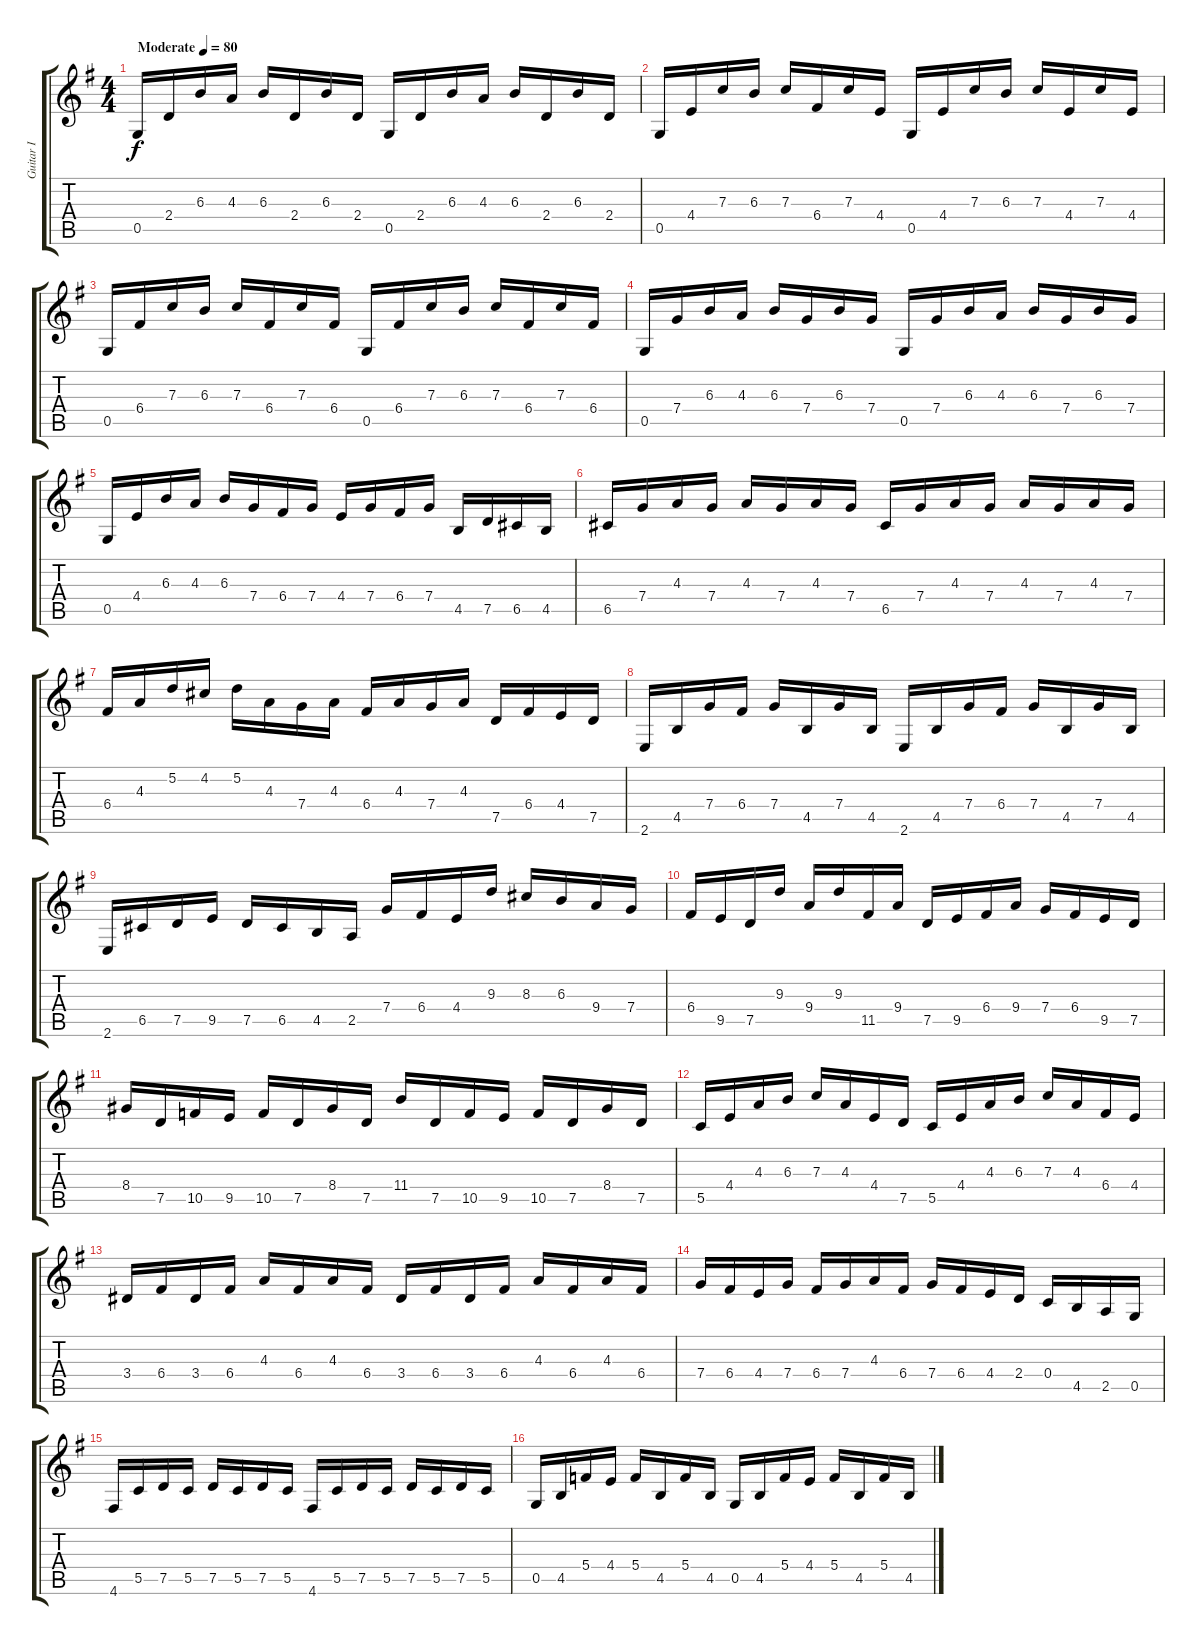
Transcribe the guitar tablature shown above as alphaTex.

\track ("Guitar I" "Guitar I") {instrument acousticguitarnylon}
\staff {score tabs}
\tuning (D4 A3 F3 C3 G2 D2) {hide}
\ts (4 4)
\tempo (80 "Moderate")
\clef g2
\ks g
0.5.16{dy f instrument acousticguitarnylon} 2.4.16 6.3.16 4.3.16 6.3.16 2.4.16 6.3.16 2.4.16 0.5.16 2.4.16 6.3.16 4.3.16 6.3.16 2.4.16 6.3.16 2.4.16 |
0.5.16 4.4.16 7.3.16 6.3.16 7.3.16 6.4.16 7.3.16 4.4.16 0.5.16 4.4.16 7.3.16 6.3.16 7.3.16 4.4.16 7.3.16 4.4.16 |
0.5.16 6.4.16 7.3.16 6.3.16 7.3.16 6.4.16 7.3.16 6.4.16 0.5.16 6.4.16 7.3.16 6.3.16 7.3.16 6.4.16 7.3.16 6.4.16 |
0.5.16 7.4.16 6.3.16 4.3.16 6.3.16 7.4.16 6.3.16 7.4.16 0.5.16 7.4.16 6.3.16 4.3.16 6.3.16 7.4.16 6.3.16 7.4.16 |
0.5.16 4.4.16 6.3.16 4.3.16 6.3.16 7.4.16 6.4.16 7.4.16 4.4.16 7.4.16 6.4.16 7.4.16 4.5.16 7.5.16 6.5.16 4.5.16 |
6.5.16 7.4.16 4.3.16 7.4.16 4.3.16 7.4.16 4.3.16 7.4.16 6.5.16 7.4.16 4.3.16 7.4.16 4.3.16 7.4.16 4.3.16 7.4.16 |
6.4.16 4.3.16 5.2.16 4.2.16 5.2.16 4.3.16 7.4.16 4.3.16 6.4.16 4.3.16 7.4.16 4.3.16 7.5.16 6.4.16 4.4.16 7.5.16 |
2.6.16 4.5.16 7.4.16 6.4.16 7.4.16 4.5.16 7.4.16 4.5.16 2.6.16 4.5.16 7.4.16 6.4.16 7.4.16 4.5.16 7.4.16 4.5.16 |
2.6.16 6.5.16 7.5.16 9.5.16 7.5.16 6.5.16 4.5.16 2.5.16 7.4.16 6.4.16 4.4.16 9.3.16 8.3.16 6.3.16 9.4.16 7.4.16 |
6.4.16 9.5.16 7.5.16 9.3.16 9.4.16 9.3.16 11.5.16 9.4.16 7.5.16 9.5.16 6.4.16 9.4.16 7.4.16 6.4.16 9.5.16 7.5.16 |
8.4.16 7.5.16 10.5.16 9.5.16 10.5.16 7.5.16 8.4.16 7.5.16 11.4.16 7.5.16 10.5.16 9.5.16 10.5.16 7.5.16 8.4.16 7.5.16 |
5.5.16 4.4.16 4.3.16 6.3.16 7.3.16 4.3.16 4.4.16 7.5.16 5.5.16 4.4.16 4.3.16 6.3.16 7.3.16 4.3.16 6.4.16 4.4.16 |
3.4.16 6.4.16 3.4.16 6.4.16 4.3.16 6.4.16 4.3.16 6.4.16 3.4.16 6.4.16 3.4.16 6.4.16 4.3.16 6.4.16 4.3.16 6.4.16 |
7.4.16 6.4.16 4.4.16 7.4.16 6.4.16 7.4.16 4.3.16 6.4.16 7.4.16 6.4.16 4.4.16 2.4.16 0.4.16 4.5.16 2.5.16 0.5.16 |
4.6.16 5.5.16 7.5.16 5.5.16 7.5.16 5.5.16 7.5.16 5.5.16 4.6.16 5.5.16 7.5.16 5.5.16 7.5.16 5.5.16 7.5.16 5.5.16 |
0.5.16 4.5.16 5.4.16 4.4.16 5.4.16 4.5.16 5.4.16 4.5.16 0.5.16 4.5.16 5.4.16 4.4.16 5.4.16 4.5.16 5.4.16 4.5.16
